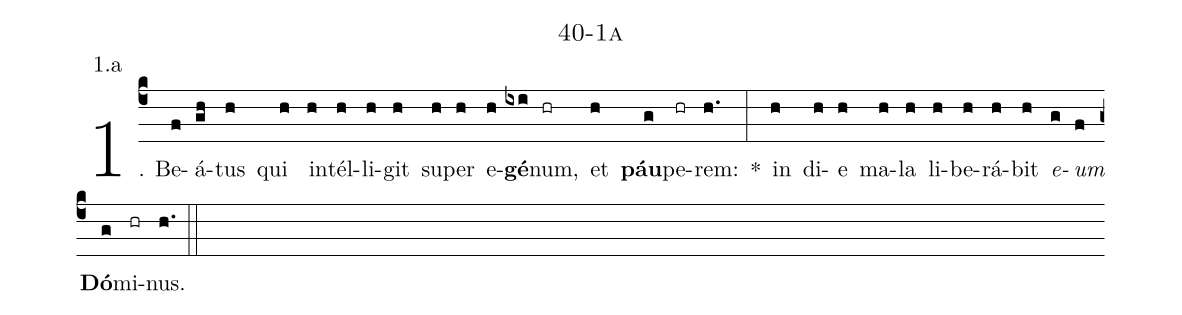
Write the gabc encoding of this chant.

name: 40-1a;
annotation: 1.a;
%%
(c4)1. Be(f)á(gh)tus(h) qui(h) in(h)tél(h)li(h)git(h) su(h)per(h) e(h)<b>gé</b>(ixi)num,(hr) et(h) <b>páu</b>(g)pe(hr)rem:(h.) *(:) in(h) di(h)e(h) ma(h)la(h) li(h)be(h)rá(h)bit(h) <i>e</i>(g)<i>um</i>(f) <b>Dó</b>(g)mi(hr)nus.(h.) (::)
